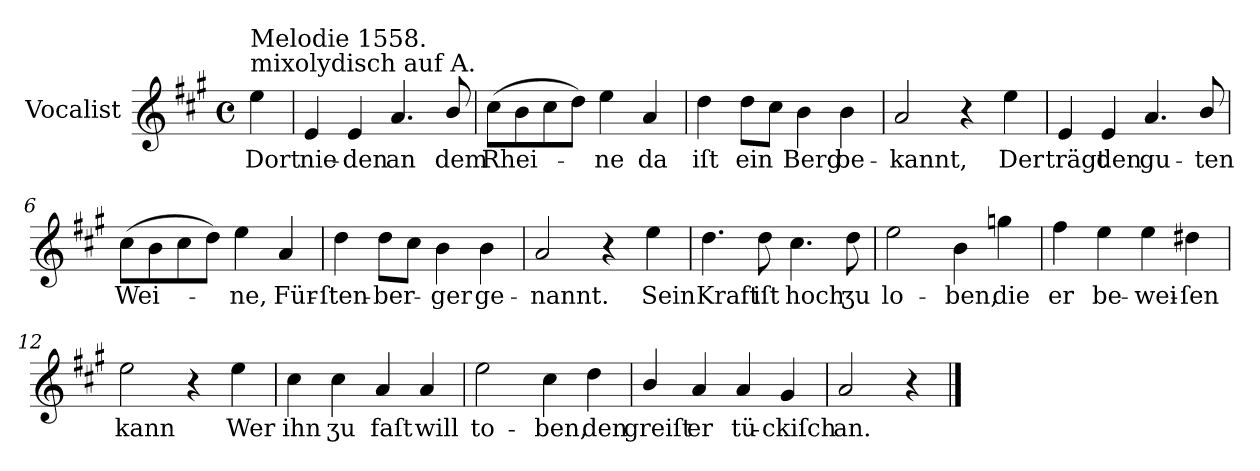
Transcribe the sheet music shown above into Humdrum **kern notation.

**kern	**text
*part1	*part1
*staff1	*staff1
*I"Vocalist	*
*k[f#c#g#]	*
*A:	*
*M4/4	*
*met(c)	*
=	=
!LO:TX:a:t=mixolydisch auf A.	!
!LO:TX:a:t=Melodie 1558.	!
4ee	Dort
=1	=1
4e	nie-
4e	-den
4.a	an
8b/	dem
=2	=2
(8cc#L	Rhei-
8b	.
8cc#	.
8ddJ)	.
4ee	-ne
4a	da
=3	=3
4dd	iſt
8ddL	ein
8cc#J	.
4b	Berg
4b	be-
=4	=4
2a	-kannt,
4r	.
4ee	Der
=5	=5
4e	trägt
4e	den
4.a	gu-
8b/	-ten
=6	=6
(8cc#L	Wei-
8b	.
8cc#	.
8ddJ)	.
4ee	-ne,
4a	Für-
=7	=7
4dd	-ſten-
8ddL	-ber-
8cc#J	.
4b	-ger
4b	ge-
=8	=8
2a	-nannt.
4r	.
4ee	Sein
=9	=9
4.dd	Kraft
8dd	iſt
4.cc#	hoch
8dd	ʒu
=10	=10
2ee	lo-
4b	-ben,
4ggn	die
=11	=11
4ff#	er
4ee	be-
4ee	-wei-
4dd#X	-ſen
=12	=12
2ee	kann
4r	.
4ee	Wer
=13	=13
4cc#	ihn
4cc#	ʒu
4a	faſt
4a	will
=14	=14
2ee	to-
4cc#	-ben,
4dd	den
=15	=15
4b/	greiſt
4a	er
4a	tü-
4g#	-ckiſch
=16	=16
2a	an.
4r	.
==	==
*-	*-
